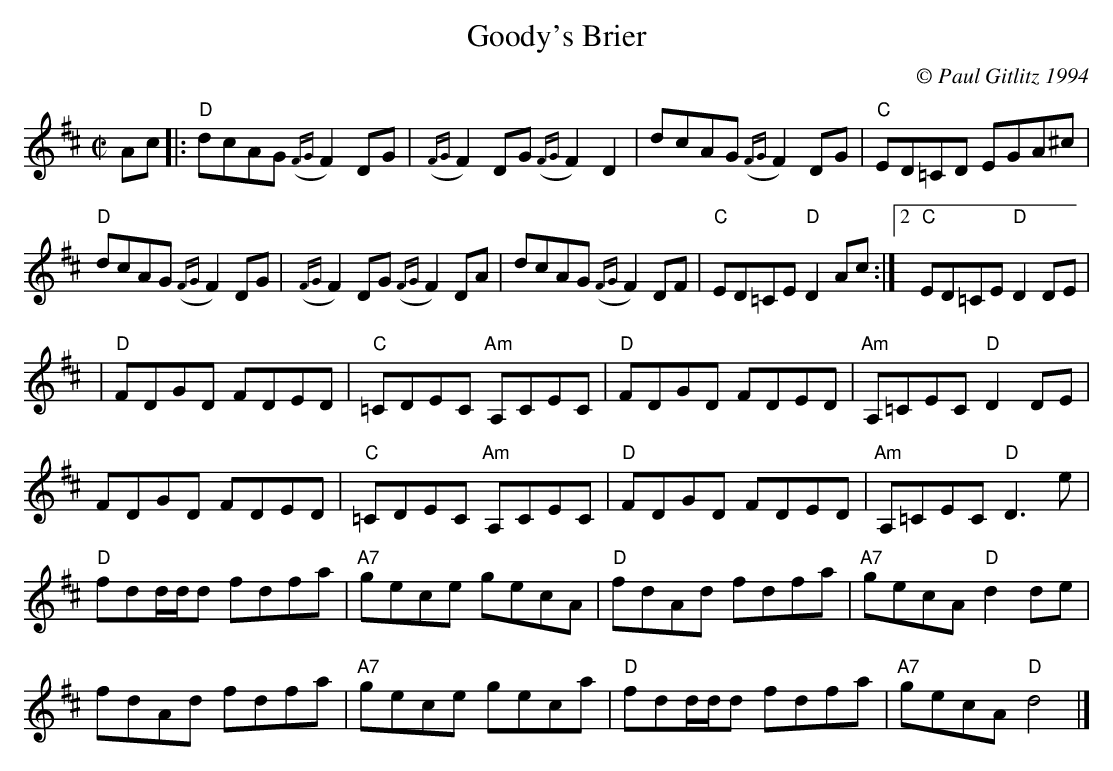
X:1
T:Goody's Brier
M:C|
L:1/8
C:© Paul Gitlitz 1994
K:D
Ac|:"D"dcAG ({FG}F2) DG|({FG}F2) DG ({FG}F2) D2|dcAG ({FG}F2)DG|"C"ED=CD EGA^c|!
"D"dcAG ({FG}F2) DG|({FG}F2) DG ({FG}F2)DA|dcAG({FG}F2)DF|
1 "C"ED=CE "D"D2 Ac:|2 "C"ED=CE "D"D2 DE|!
|"D"FD">"GD FD">"ED|"C"=CD">"EC "Am"A,C">"EC|
"D"FD">"GD FD">"ED|"Am"A,=C">"EC "D"D2 ">"DE|!
FD">"GD FD">"ED|"C"=CD">"EC "Am"A,C">"EC|
"D"FD">"GD FD">"ED|"Am"A,=C">"EC "D"D3 e|!
"D"fdd/2d/2d fdfa|"A7"gece gecA|"D"fdAd fdfa|"A7"gecA "D"d2 de|!
fdAd fdfa|"A7"gece geca|"D"fdd/2d/2d fdfa|"A7"gecA "D"d4|]
